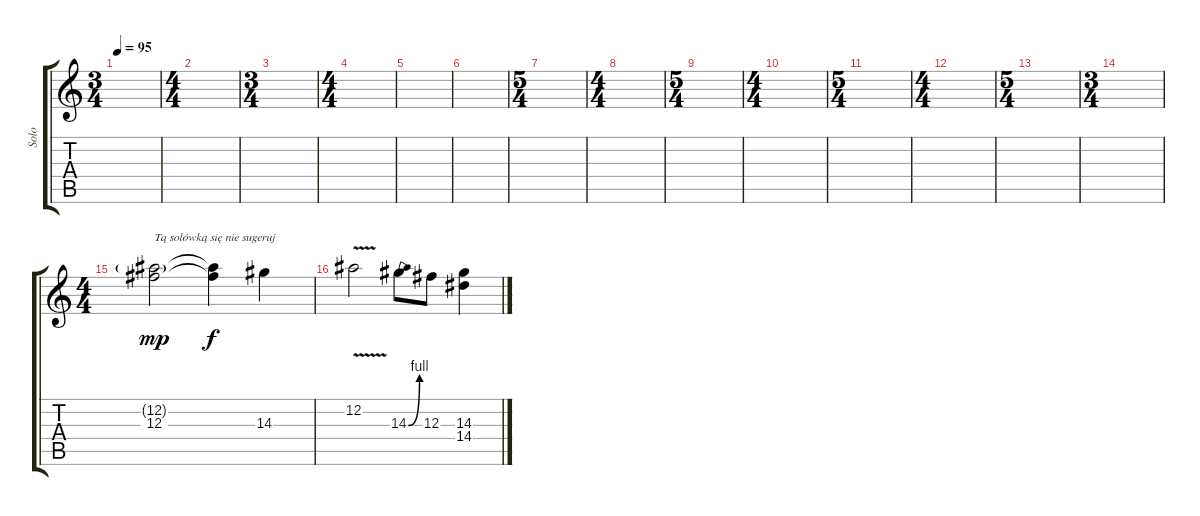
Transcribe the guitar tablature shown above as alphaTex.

\track ("Solo" "Solo") {instrument overdrivenguitar}
\staff {score tabs}
\tuning (Eb4 Bb3 Gb3 Db3 Ab2 Eb2) {hide}
\ts (3 4)
\tempo 95
\clef g2
\ks c
|
\ts (4 4)
|
\ts (3 4)
|
\ts (4 4)
|
|
|
\ts (5 4)
|
\ts (4 4)
|
\ts (5 4)
|
\ts (4 4)
|
\ts (5 4)
|
\ts (4 4)
|
\ts (5 4)
|
\ts (3 4)
|
\ts (4 4)
(12.2{g} 12.3).2{txt "Tą solówką się nie sugeruj" dy mp instrument overdrivenguitar} (12.2{t} 12.3{t}).4{dy f} 14.3.4 |
12.2{v}.2 14.3{be (bend 0 0 60 4)}.8 12.3.8 (14.3 14.4).4
